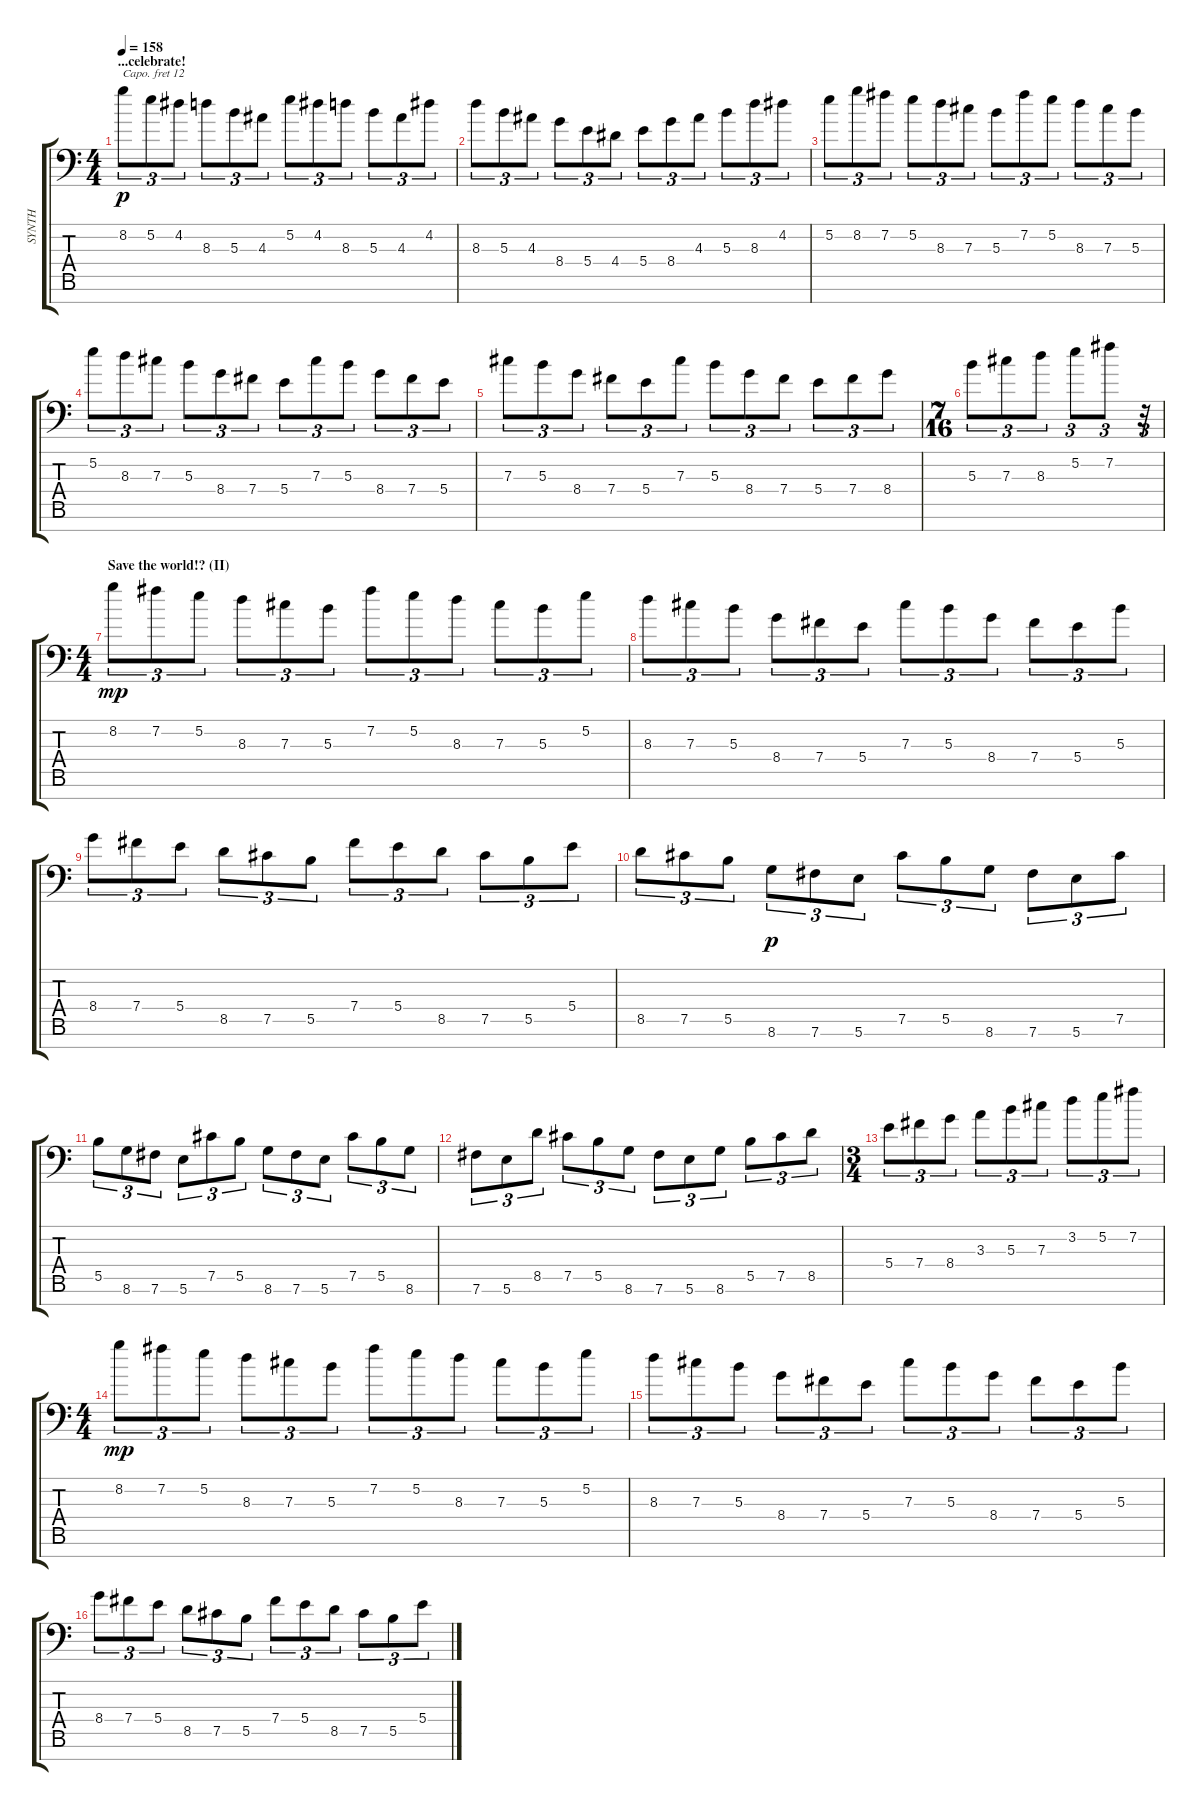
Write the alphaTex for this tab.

\track ("SYNTH" "SYNTH") {instrument synthbrass2}
\staff {score tabs}
\capo 12
\tuning (Eb4 B3 Gb3 B2 Gb2 B1 B-1) {hide}
\ts (4 4)
\section ("" "...celebrate!")
\tempo 158
\clef f4
\ks c
8.2.8{tu (3 2) dy p} 5.2.8{tu (3 2)} 4.2.8{tu (3 2)} 8.3.8{tu (3 2)} 5.3.8{tu (3 2)} 4.3.8{tu (3 2)} 5.2.8{tu (3 2)} 4.2.8{tu (3 2)} 8.3.8{tu (3 2)} 5.3.8{tu (3 2)} 4.3.8{tu (3 2)} 4.2.8{tu (3 2)} |
8.3.8{tu (3 2)} 5.3.8{tu (3 2)} 4.3.8{tu (3 2)} 8.4.8{tu (3 2)} 5.4.8{tu (3 2)} 4.4.8{tu (3 2)} 5.4.8{tu (3 2)} 8.4.8{tu (3 2)} 4.3.8{tu (3 2)} 5.3.8{tu (3 2)} 8.3.8{tu (3 2)} 4.2.8{tu (3 2)} |
5.2.8{tu (3 2)} 8.2.8{tu (3 2)} 7.2.8{tu (3 2)} 5.2.8{tu (3 2)} 8.3.8{tu (3 2)} 7.3.8{tu (3 2)} 5.3.8{tu (3 2)} 7.2.8{tu (3 2)} 5.2.8{tu (3 2)} 8.3.8{tu (3 2)} 7.3.8{tu (3 2)} 5.3.8{tu (3 2)} |
5.2.8{tu (3 2)} 8.3.8{tu (3 2)} 7.3.8{tu (3 2)} 5.3.8{tu (3 2)} 8.4.8{tu (3 2)} 7.4.8{tu (3 2)} 5.4.8{tu (3 2)} 7.3.8{tu (3 2)} 5.3.8{tu (3 2)} 8.4.8{tu (3 2)} 7.4.8{tu (3 2)} 5.4.8{tu (3 2)} |
7.3.8{tu (3 2)} 5.3.8{tu (3 2)} 8.4.8{tu (3 2)} 7.4.8{tu (3 2)} 5.4.8{tu (3 2)} 7.3.8{tu (3 2)} 5.3.8{tu (3 2)} 8.4.8{tu (3 2)} 7.4.8{tu (3 2)} 5.4.8{tu (3 2)} 7.4.8{tu (3 2)} 8.4.8{tu (3 2)} |
\ts (7 16)
5.3.8{tu (3 2)} 7.3.8{tu (3 2)} 8.3.8{tu (3 2)} 5.2.8{tu (3 2)} 7.2.8{tu (3 2)} r.32{tu (3 2)} |
\ts (4 4)
\section ("" "Save the world!? (II)")
8.2.8{tu (3 2) dy mp} 7.2.8{tu (3 2)} 5.2.8{tu (3 2)} 8.3.8{tu (3 2)} 7.3.8{tu (3 2)} 5.3.8{tu (3 2)} 7.2.8{tu (3 2)} 5.2.8{tu (3 2)} 8.3.8{tu (3 2)} 7.3.8{tu (3 2)} 5.3.8{tu (3 2)} 5.2.8{tu (3 2)} |
8.3.8{tu (3 2)} 7.3.8{tu (3 2)} 5.3.8{tu (3 2)} 8.4.8{tu (3 2)} 7.4.8{tu (3 2)} 5.4.8{tu (3 2)} 7.3.8{tu (3 2)} 5.3.8{tu (3 2)} 8.4.8{tu (3 2)} 7.4.8{tu (3 2)} 5.4.8{tu (3 2)} 5.3.8{tu (3 2)} |
8.4.8{tu (3 2)} 7.4.8{tu (3 2)} 5.4.8{tu (3 2)} 8.5.8{tu (3 2)} 7.5.8{tu (3 2)} 5.5.8{tu (3 2)} 7.4.8{tu (3 2)} 5.4.8{tu (3 2)} 8.5.8{tu (3 2)} 7.5.8{tu (3 2)} 5.5.8{tu (3 2)} 5.4.8{tu (3 2)} |
8.5.8{tu (3 2)} 7.5.8{tu (3 2)} 5.5.8{tu (3 2)} 8.6.8{tu (3 2) dy p} 7.6.8{tu (3 2)} 5.6.8{tu (3 2)} 7.5.8{tu (3 2)} 5.5.8{tu (3 2)} 8.6.8{tu (3 2)} 7.6.8{tu (3 2)} 5.6.8{tu (3 2)} 7.5.8{tu (3 2)} |
5.5.8{tu (3 2)} 8.6.8{tu (3 2)} 7.6.8{tu (3 2)} 5.6.8{tu (3 2)} 7.5.8{tu (3 2)} 5.5.8{tu (3 2)} 8.6.8{tu (3 2)} 7.6.8{tu (3 2)} 5.6.8{tu (3 2)} 7.5.8{tu (3 2)} 5.5.8{tu (3 2)} 8.6.8{tu (3 2)} |
7.6.8{tu (3 2)} 5.6.8{tu (3 2)} 8.5.8{tu (3 2)} 7.5.8{tu (3 2)} 5.5.8{tu (3 2)} 8.6.8{tu (3 2)} 7.6.8{tu (3 2)} 5.6.8{tu (3 2)} 8.6.8{tu (3 2)} 5.5.8{tu (3 2)} 7.5.8{tu (3 2)} 8.5.8{tu (3 2)} |
\ts (3 4)
5.4.8{tu (3 2)} 7.4.8{tu (3 2)} 8.4.8{tu (3 2)} 3.3.8{tu (3 2)} 5.3.8{tu (3 2)} 7.3.8{tu (3 2)} 3.2.8{tu (3 2)} 5.2.8{tu (3 2)} 7.2.8{tu (3 2)} |
\ts (4 4)
8.2.8{tu (3 2) dy mp} 7.2.8{tu (3 2)} 5.2.8{tu (3 2)} 8.3.8{tu (3 2)} 7.3.8{tu (3 2)} 5.3.8{tu (3 2)} 7.2.8{tu (3 2)} 5.2.8{tu (3 2)} 8.3.8{tu (3 2)} 7.3.8{tu (3 2)} 5.3.8{tu (3 2)} 5.2.8{tu (3 2)} |
8.3.8{tu (3 2)} 7.3.8{tu (3 2)} 5.3.8{tu (3 2)} 8.4.8{tu (3 2)} 7.4.8{tu (3 2)} 5.4.8{tu (3 2)} 7.3.8{tu (3 2)} 5.3.8{tu (3 2)} 8.4.8{tu (3 2)} 7.4.8{tu (3 2)} 5.4.8{tu (3 2)} 5.3.8{tu (3 2)} |
8.4.8{tu (3 2)} 7.4.8{tu (3 2)} 5.4.8{tu (3 2)} 8.5.8{tu (3 2)} 7.5.8{tu (3 2)} 5.5.8{tu (3 2)} 7.4.8{tu (3 2)} 5.4.8{tu (3 2)} 8.5.8{tu (3 2)} 7.5.8{tu (3 2)} 5.5.8{tu (3 2)} 5.4.8{tu (3 2)}
